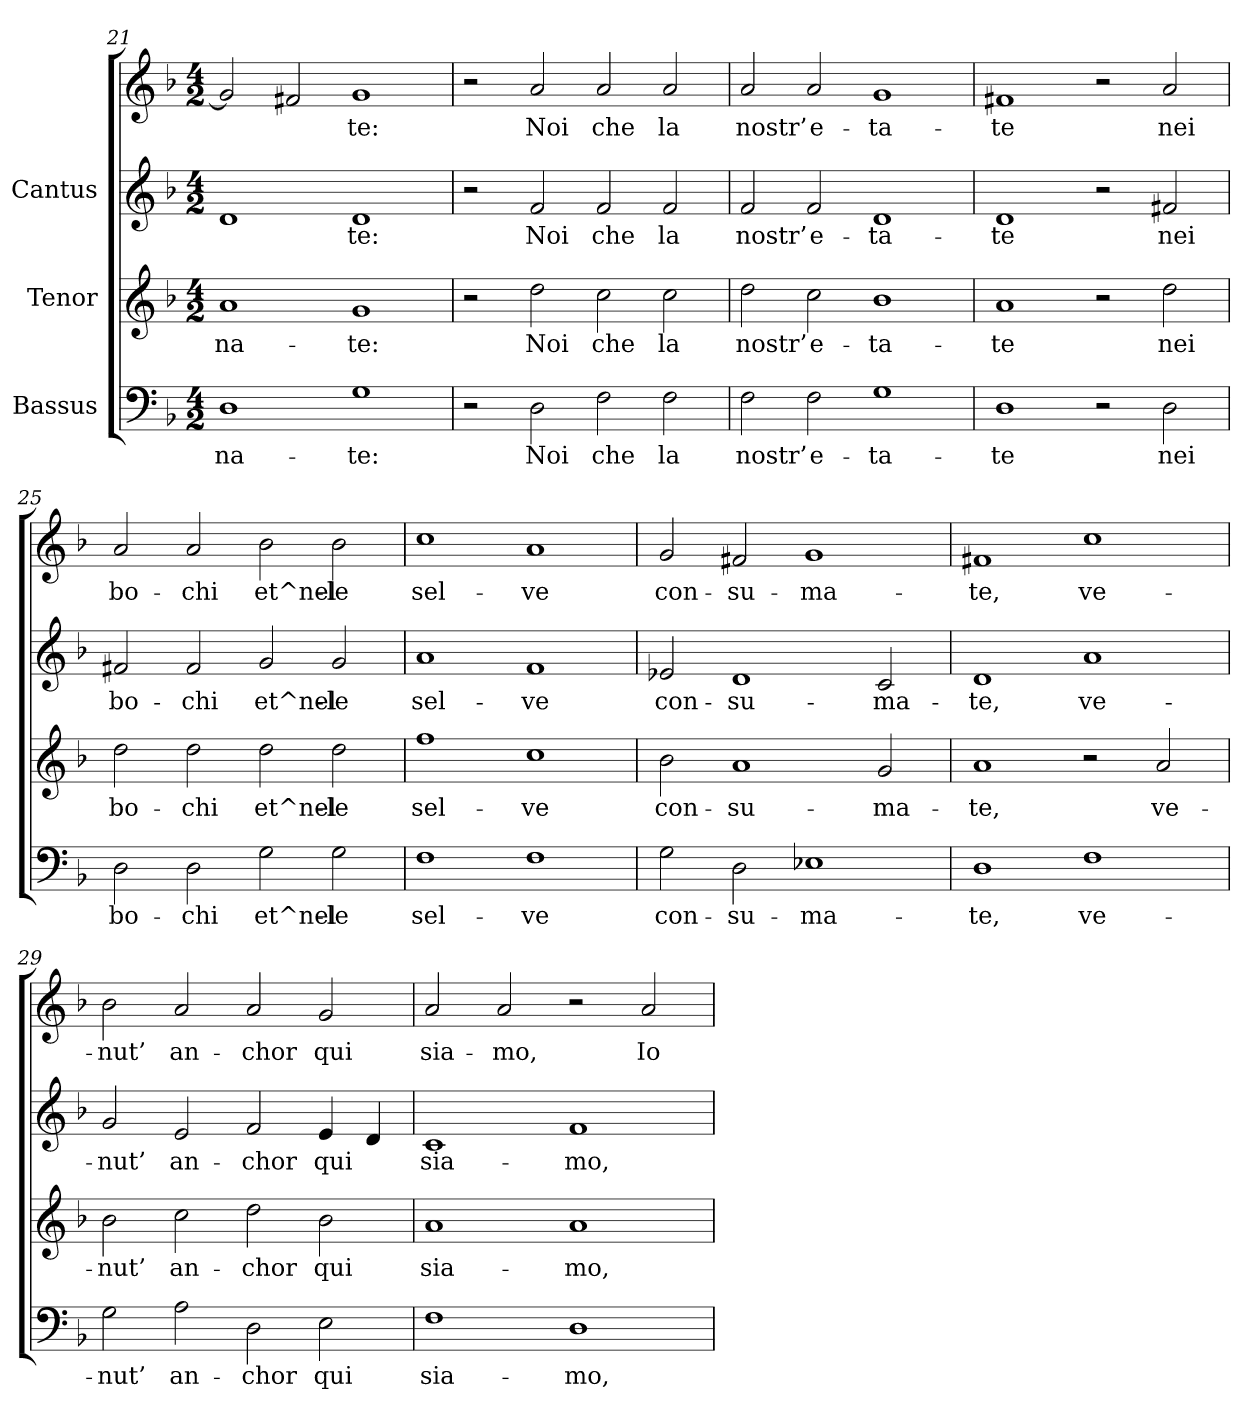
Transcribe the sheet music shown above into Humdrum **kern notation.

**kern	**text	**kern	**text	**kern	**text	**kern	**text
*part3	*part3	*part2	*part2	*part1	*part1	*part1	*part1
*staff4	*staff4	*staff3	*staff3	*staff2	*staff2	*staff1	*staff1
*I"Bassus	*	*I"Tenor	*	*I"Cantus	*	*	*
*clefF4	*	*clefG2	*	*clefG2	*	*clefG2	*
*k[b-]	*	*k[b-]	*	*k[b-]	*	*k[b-]	*
*F:	*	*F:	*	*F:	*	*F:	*
*M4/2	*	*M4/2	*	*M4/2	*	*M4/2	*
=21	=21	=21	=21	=21	=21	=21	=21
!	!LO:LY:b:cj	!	!LO:LY:b:cj	!	!LO:LY:b:cj	!	!LO:LY:b:cj
1D	-na-	1a	-na-	1d	.	2g/]	-
!	!	!	!	!	!	!	!LO:LY:b:cj
.	.	.	.	.	.	2f#X/	.
!	!LO:LY:b:cj	!	!LO:LY:b:cj	!	!LO:LY:b:cj	!	!LO:LY:b:cj
1G	-te:	1g	-te:	1d	te:	1g	te:
=22	=22	=22	=22	=22	=22	=22	=22
2r	.	2r	.	2r	.	2r	.
!	!LO:LY:b:cj	!	!LO:LY:b:cj	!	!LO:LY:b:cj	!	!LO:LY:b:cj
2D\	Noi	2dd\	Noi	2f/	Noi	2a/	Noi
!	!LO:LY:b:cj	!	!LO:LY:b:cj	!	!LO:LY:b:cj	!	!LO:LY:b:cj
2F\	che	2cc\	che	2f/	che	2a/	che
!	!LO:LY:b:cj	!	!LO:LY:b:cj	!	!LO:LY:b:cj	!	!LO:LY:b:cj
2F\	la	2cc\	la	2f/	la	2a/	la
=23	=23	=23	=23	=23	=23	=23	=23
!	!LO:LY:b:cj	!	!LO:LY:b:cj	!	!LO:LY:b:cj	!	!LO:LY:b:cj
2F\	nostr’	2dd\	nostr’	2f/	-nostr’	2a/	nostr’
!	!LO:LY:b:cj	!	!LO:LY:b:cj	!	!LO:LY:b:cj	!	!LO:LY:b:cj
2F\	e-	2cc\	e-	2f/	e-	2a/	e-
!	!LO:LY:b:cj	!	!LO:LY:b:cj	!	!LO:LY:b:cj	!	!LO:LY:b:cj
1G	-ta-	1b-	-ta-	1d	-ta-	1g	-ta-
!!LO:PB:g=z
=24	=24	=24	=24	=24	=24	=24	=24
!	!LO:LY:b:cj	!	!LO:LY:b:cj	!	!LO:LY:b:cj	!	!LO:LY:b:cj
1D	-te	1a	-te	1d	te	1f#X	-te
2r	.	2r	.	2r	.	2r	.
!	!LO:LY:b:cj	!	!LO:LY:b:cj	!	!LO:LY:b:cj	!	!LO:LY:b:cj
2D\	nei	2dd\	nei	2f#X/	nei	2a/	nei
=25	=25	=25	=25	=25	=25	=25	=25
!	!LO:LY:b:cj	!	!LO:LY:b:cj	!	!LO:LY:b:cj	!	!LO:LY:b:cj
2D\	bo-	2dd\	bo-	2f#X/	bo-	2a/	bo-
!	!LO:LY:b:cj	!	!LO:LY:b:cj	!	!LO:LY:b:cj	!	!LO:LY:b:cj
2D\	-chi	2dd\	-chi	2f#/	-chi	2a/	-chi
!	!LO:LY:b:cj	!	!LO:LY:b:cj	!	!LO:LY:b:cj	!	!LO:LY:b:cj
2G\	et^nel-	2dd\	et^nel-	2g/	et^nel-	2b-\	et^nel-
!	!LO:LY:b:cj	!	!LO:LY:b:cj	!	!LO:LY:b:cj	!	!LO:LY:b:cj
2G\	-le	2dd\	-le	2g/	-le	2b-\	-le
=26	=26	=26	=26	=26	=26	=26	=26
!	!LO:LY:b:cj	!	!LO:LY:b:cj	!	!LO:LY:b:cj	!	!LO:LY:b:cj
1F	sel-	1ff	sel-	1a	sel-	1cc	sel-
!	!LO:LY:b:cj	!	!LO:LY:b:cj	!	!LO:LY:b:cj	!	!LO:LY:b:cj
1F	-ve	1cc	-ve	1f	-ve	1a	-ve
=27	=27	=27	=27	=27	=27	=27	=27
!	!LO:LY:b:cj	!	!LO:LY:b:cj	!	!LO:LY:b:cj	!	!LO:LY:b:cj
2G\	con-	2b-\	con-	2e-X/	-con-	2g/	con-
!	!LO:LY:b:cj	!	!LO:LY:b:cj	!	!LO:LY:b:cj	!	!LO:LY:b:cj
2D\	-su-	1a	-su-	1d	-su-	2f#X/	-su-
!	!LO:LY:b:cj	!	!	!	!	!	!LO:LY:b:cj
1E-X	-ma-	.	.	.	.	1g	-ma-
!	!	!	!LO:LY:b:cj	!	!LO:LY:b:cj	!	!
.	.	2g/	-ma-	2c/	-ma-	.	.
=28	=28	=28	=28	=28	=28	=28	=28
!	!LO:LY:b:cj	!	!LO:LY:b:cj	!	!LO:LY:b:cj	!	!LO:LY:b:cj
1D	-te,	1a	-te,	1d	-te,	1f#X	-te,
!	!LO:LY:b:cj	!	!	!	!LO:LY:b:cj	!	!LO:LY:b:cj
1F	ve-	2r	.	1a	ve-	1cc	ve-
!	!	!	!LO:LY:b:cj	!	!	!	!
.	.	2a/	ve-	.	.	.	.
!!LO:LB:g=z
=29	=29	=29	=29	=29	=29	=29	=29
!	!LO:LY:b:cj	!	!LO:LY:b:cj	!	!LO:LY:b:cj	!	!LO:LY:b:cj
2G\	-nut’	2b-\	-nut’	2g/	nut’	2b-\	-nut’
!	!LO:LY:b:cj	!	!LO:LY:b:cj	!	!LO:LY:b:cj	!	!LO:LY:b:cj
2A\	an-	2cc\	an-	2e/	an-	2a/	an-
!	!LO:LY:b:cj	!	!LO:LY:b:cj	!	!LO:LY:b:cj	!	!LO:LY:b:cj
2D\	-chor	2dd\	-chor	2f/	-chor	2a/	-chor
!	!LO:LY:b:cj	!	!LO:LY:b:cj	!	!LO:LY:b:cj	!	!LO:LY:b:cj
2E\	qui	2b-\	qui	4e/	qui	2g/	qui
!	!	!	!	!	!LO:LY:b:cj	!	!
.	.	.	.	4d/	.	.	.
=30	=30	=30	=30	=30	=30	=30	=30
!	!LO:LY:b:cj	!	!LO:LY:b:cj	!	!LO:LY:b:cj	!	!LO:LY:b:cj
1F	sia-	1a	sia-	1c	sia-	2a/	sia-
!	!	!	!	!	!	!	!LO:LY:b:cj
.	.	.	.	.	.	2a/	-mo,
!	!LO:LY:b:cj	!	!LO:LY:b:cj	!	!LO:LY:b:cj	!	!
1D	-mo,	1a	-mo,	1f	-mo,	2r	.
!	!	!	!	!	!	!	!LO:LY:b:cj
.	.	.	.	.	.	2a/	Io
=	=	=	=	=	=	=	=
*-	*-	*-	*-	*-	*-	*-	*-
